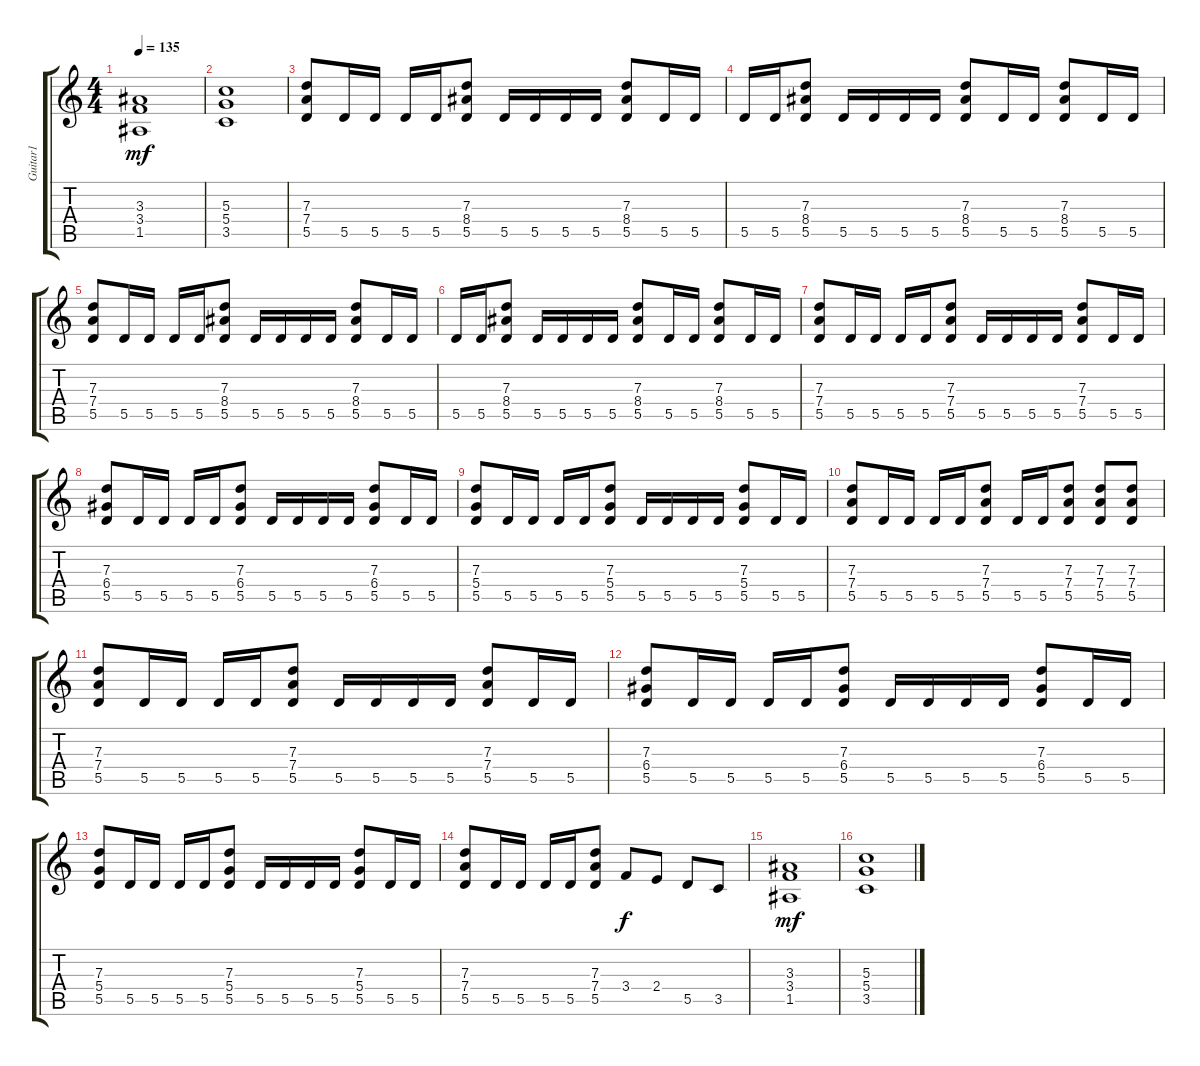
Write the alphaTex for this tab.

\track ("Guitar1" "Guitar1") {instrument acousticguitarsteel}
\staff {score tabs}
\tuning (E4 B3 G3 D3 A2 E2) {hide}
\ts (4 4)
\tempo 135
\clef g2
\ks c
(3.3 3.4 1.5).1{dy mf} |
(5.3 5.4 3.5).1 |
(7.3 7.4 5.5).8 5.5.16 5.5.16 5.5.16 5.5.16 (7.3 8.4 5.5).8 5.5.16 5.5.16 5.5.16 5.5.16 (7.3 8.4 5.5).8 5.5.16 5.5.16 |
5.5.16 5.5.16 (7.3 8.4 5.5).8 5.5.16 5.5.16 5.5.16 5.5.16 (7.3 8.4 5.5).8 5.5.16 5.5.16 (7.3 8.4 5.5).8 5.5.16 5.5.16 |
(7.3 7.4 5.5).8 5.5.16 5.5.16 5.5.16 5.5.16 (7.3 8.4 5.5).8 5.5.16 5.5.16 5.5.16 5.5.16 (7.3 8.4 5.5).8 5.5.16 5.5.16 |
5.5.16 5.5.16 (7.3 8.4 5.5).8 5.5.16 5.5.16 5.5.16 5.5.16 (7.3 8.4 5.5).8 5.5.16 5.5.16 (7.3 8.4 5.5).8 5.5.16 5.5.16 |
(7.3 7.4 5.5).8 5.5.16 5.5.16 5.5.16 5.5.16 (7.3 7.4 5.5).8 5.5.16 5.5.16 5.5.16 5.5.16 (7.3 7.4 5.5).8 5.5.16 5.5.16 |
(7.3 6.4 5.5).8 5.5.16 5.5.16 5.5.16 5.5.16 (7.3 6.4 5.5).8 5.5.16 5.5.16 5.5.16 5.5.16 (7.3 6.4 5.5).8 5.5.16 5.5.16 |
(7.3 5.4 5.5).8 5.5.16 5.5.16 5.5.16 5.5.16 (7.3 5.4 5.5).8 5.5.16 5.5.16 5.5.16 5.5.16 (7.3 5.4 5.5).8 5.5.16 5.5.16 |
(7.3 7.4 5.5).8 5.5.16 5.5.16 5.5.16 5.5.16 (7.3 7.4 5.5).8 5.5.16 5.5.16 (7.3 7.4 5.5).8 (7.3 7.4 5.5).8 (7.3 7.4 5.5).8 |
(7.3 7.4 5.5).8 5.5.16 5.5.16 5.5.16 5.5.16 (7.3 7.4 5.5).8 5.5.16 5.5.16 5.5.16 5.5.16 (7.3 7.4 5.5).8 5.5.16 5.5.16 |
(7.3 6.4 5.5).8 5.5.16 5.5.16 5.5.16 5.5.16 (7.3 6.4 5.5).8 5.5.16 5.5.16 5.5.16 5.5.16 (7.3 6.4 5.5).8 5.5.16 5.5.16 |
(7.3 5.4 5.5).8 5.5.16 5.5.16 5.5.16 5.5.16 (7.3 5.4 5.5).8 5.5.16 5.5.16 5.5.16 5.5.16 (7.3 5.4 5.5).8 5.5.16 5.5.16 |
(7.3 7.4 5.5).8 5.5.16 5.5.16 5.5.16 5.5.16 (7.3 7.4 5.5).8 3.4.8{dy f} 2.4.8 5.5.8 3.5.8 |
(3.3 3.4 1.5).1{dy mf} |
(5.3 5.4 3.5).1
